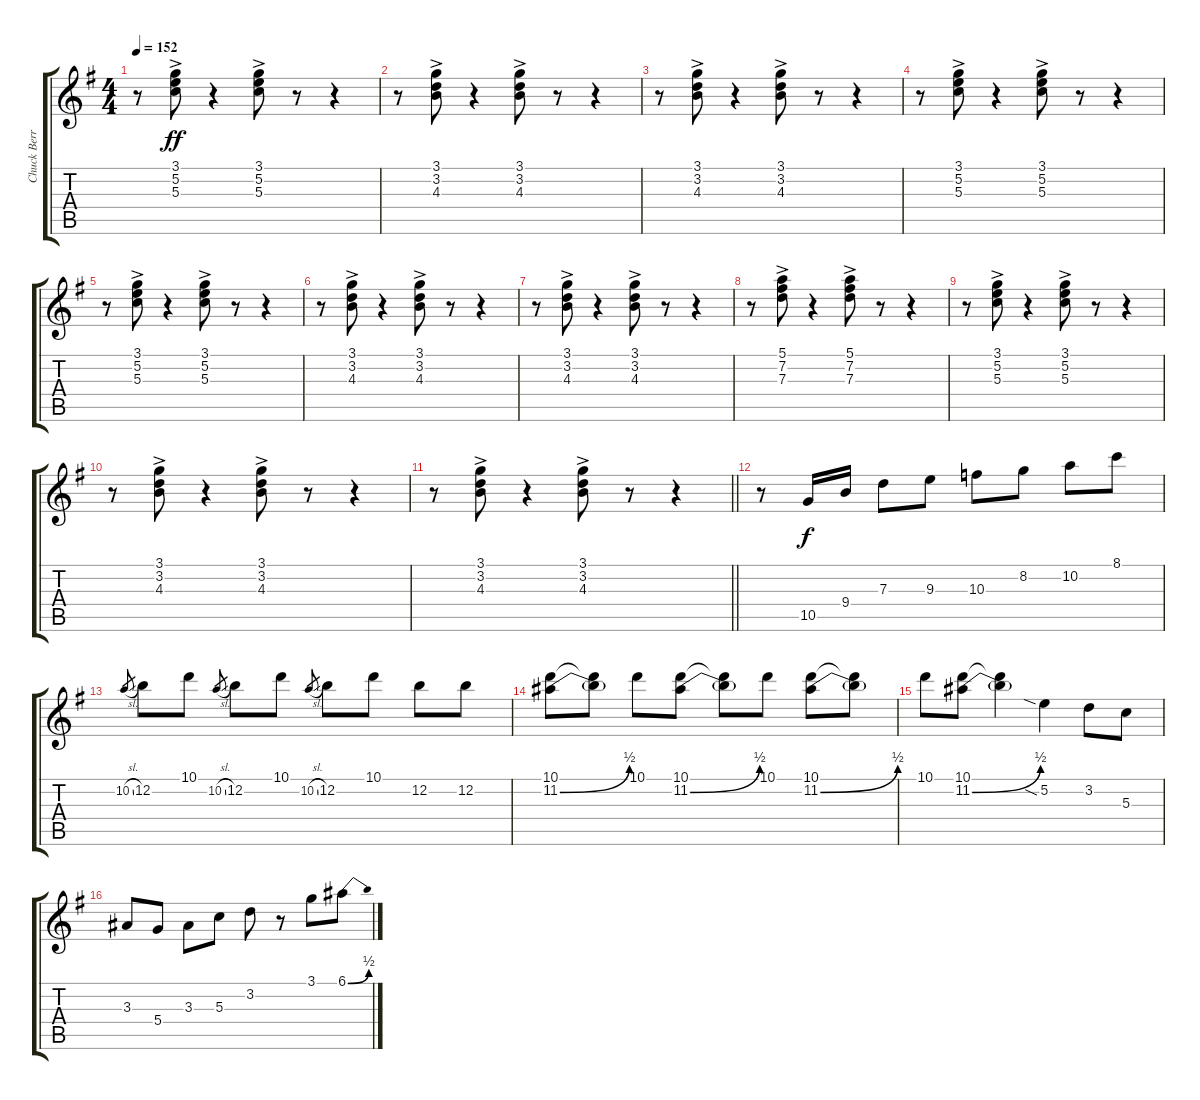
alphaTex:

\track ("Chuck Berry - Electric Guitar 1" "Chuck Berr") {instrument electricguitarclean}
\staff {score tabs}
\tuning (E4 B3 G3 D3 A2 E2) {hide}
\ts (4 4)
\tempo 152
\clef g2
\ks g
r.8{dy ff} (3.1{ac} 5.2{ac} 5.3{ac}).8 r.4 (3.1{ac} 5.2{ac} 5.3{ac}).8 r.8 r.4 |
r.8 (3.1{ac} 3.2{ac} 4.3{ac}).8 r.4 (3.1{ac} 3.2{ac} 4.3{ac}).8 r.8 r.4 |
r.8 (3.1{ac} 3.2{ac} 4.3{ac}).8 r.4 (3.1{ac} 3.2{ac} 4.3{ac}).8 r.8 r.4 |
r.8 (3.1{ac} 5.2{ac} 5.3{ac}).8 r.4 (3.1{ac} 5.2{ac} 5.3{ac}).8 r.8 r.4 |
r.8 (3.1{ac} 5.2{ac} 5.3{ac}).8 r.4 (3.1{ac} 5.2{ac} 5.3{ac}).8 r.8 r.4 |
r.8 (3.1{ac} 3.2{ac} 4.3{ac}).8 r.4 (3.1{ac} 3.2{ac} 4.3{ac}).8 r.8 r.4 |
r.8 (3.1{ac} 3.2{ac} 4.3{ac}).8 r.4 (3.1{ac} 3.2{ac} 4.3{ac}).8 r.8 r.4 |
r.8 (5.1{ac} 7.2{ac} 7.3{ac}).8 r.4 (5.1{ac} 7.2{ac} 7.3{ac}).8 r.8 r.4 |
r.8 (3.1{ac} 5.2{ac} 5.3{ac}).8 r.4 (3.1{ac} 5.2{ac} 5.3{ac}).8 r.8 r.4 |
r.8 (3.1{ac} 3.2{ac} 4.3{ac}).8 r.4 (3.1{ac} 3.2{ac} 4.3{ac}).8 r.8 r.4 |
\barLineRight lightlight
r.8 (3.1{ac} 3.2{ac} 4.3{ac}).8 r.4 (3.1{ac} 3.2{ac} 4.3{ac}).8 r.8 r.4 |
r.8 10.5.16{dy f} 9.4.16 7.3.8 9.3.8 10.3.8 8.2.8 10.2.8 8.1.8 |
10.2{sl}.8{gr} 12.2.8 10.1.8 10.2{sl}.8{gr} 12.2.8 10.1.8 10.2{sl}.8{gr} 12.2.8 10.1.8 12.2.8 12.2.8 |
(10.1 11.2{be (bend 0 0 60 2)}).8 (10.1{t} 11.2{t}).8 10.1.8 (10.1 11.2{be (bend 0 0 60 2)}).8 (10.1{t} 11.2{t}).8 10.1.8 (10.1 11.2{be (bend 0 0 60 2)}).8 (10.1{t} 11.2{t}).8 |
10.1.8 (10.1 11.2{be (bend 0 0 60 2)}).8 (10.1{t} 11.2{t}).4 5.2{sia}.4 3.2.8 5.3.8 |
3.3.8 5.4.8 3.3.8 5.3.8 3.2.8 r.8 3.1.8 6.1{be (bend 0 0 60 2)}.8
